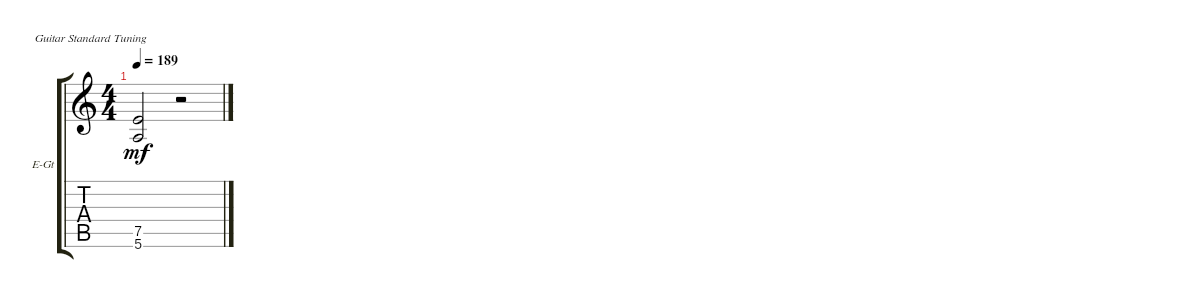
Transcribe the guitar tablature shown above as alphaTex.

\defaultSystemsLayout 4
\bracketExtendMode groupsimilarinstruments
\firstSystemTrackNameOrientation horizontal
\otherSystemsTrackNameOrientation horizontal
\track ("Electric Guitar" "E-Gt") {instrument overdrivenguitar}
\staff {score tabs}
\tuning (E4 B3 G3 D3 A2 E2)
\ts (4 4)
\tempo 189
\clef g2
\ks c
(5.6 7.5).2{dy mf} r.2
